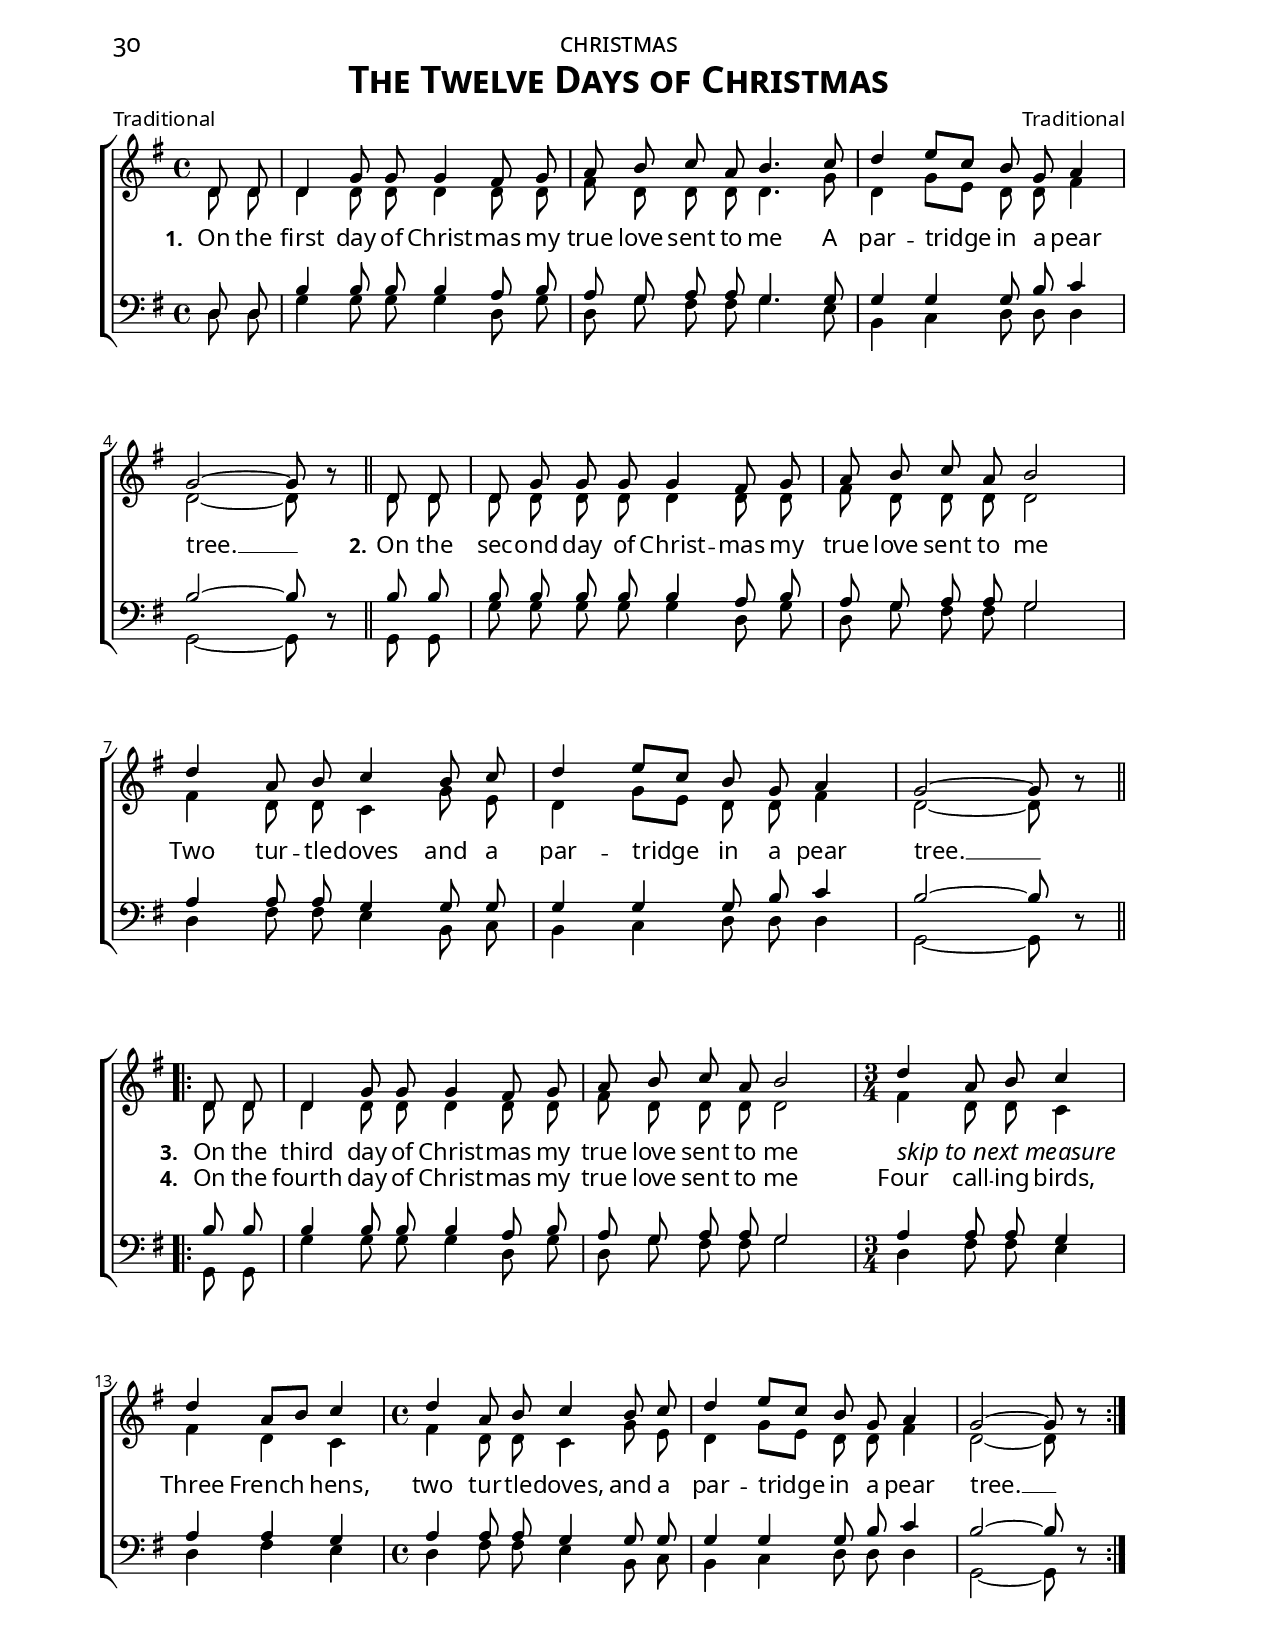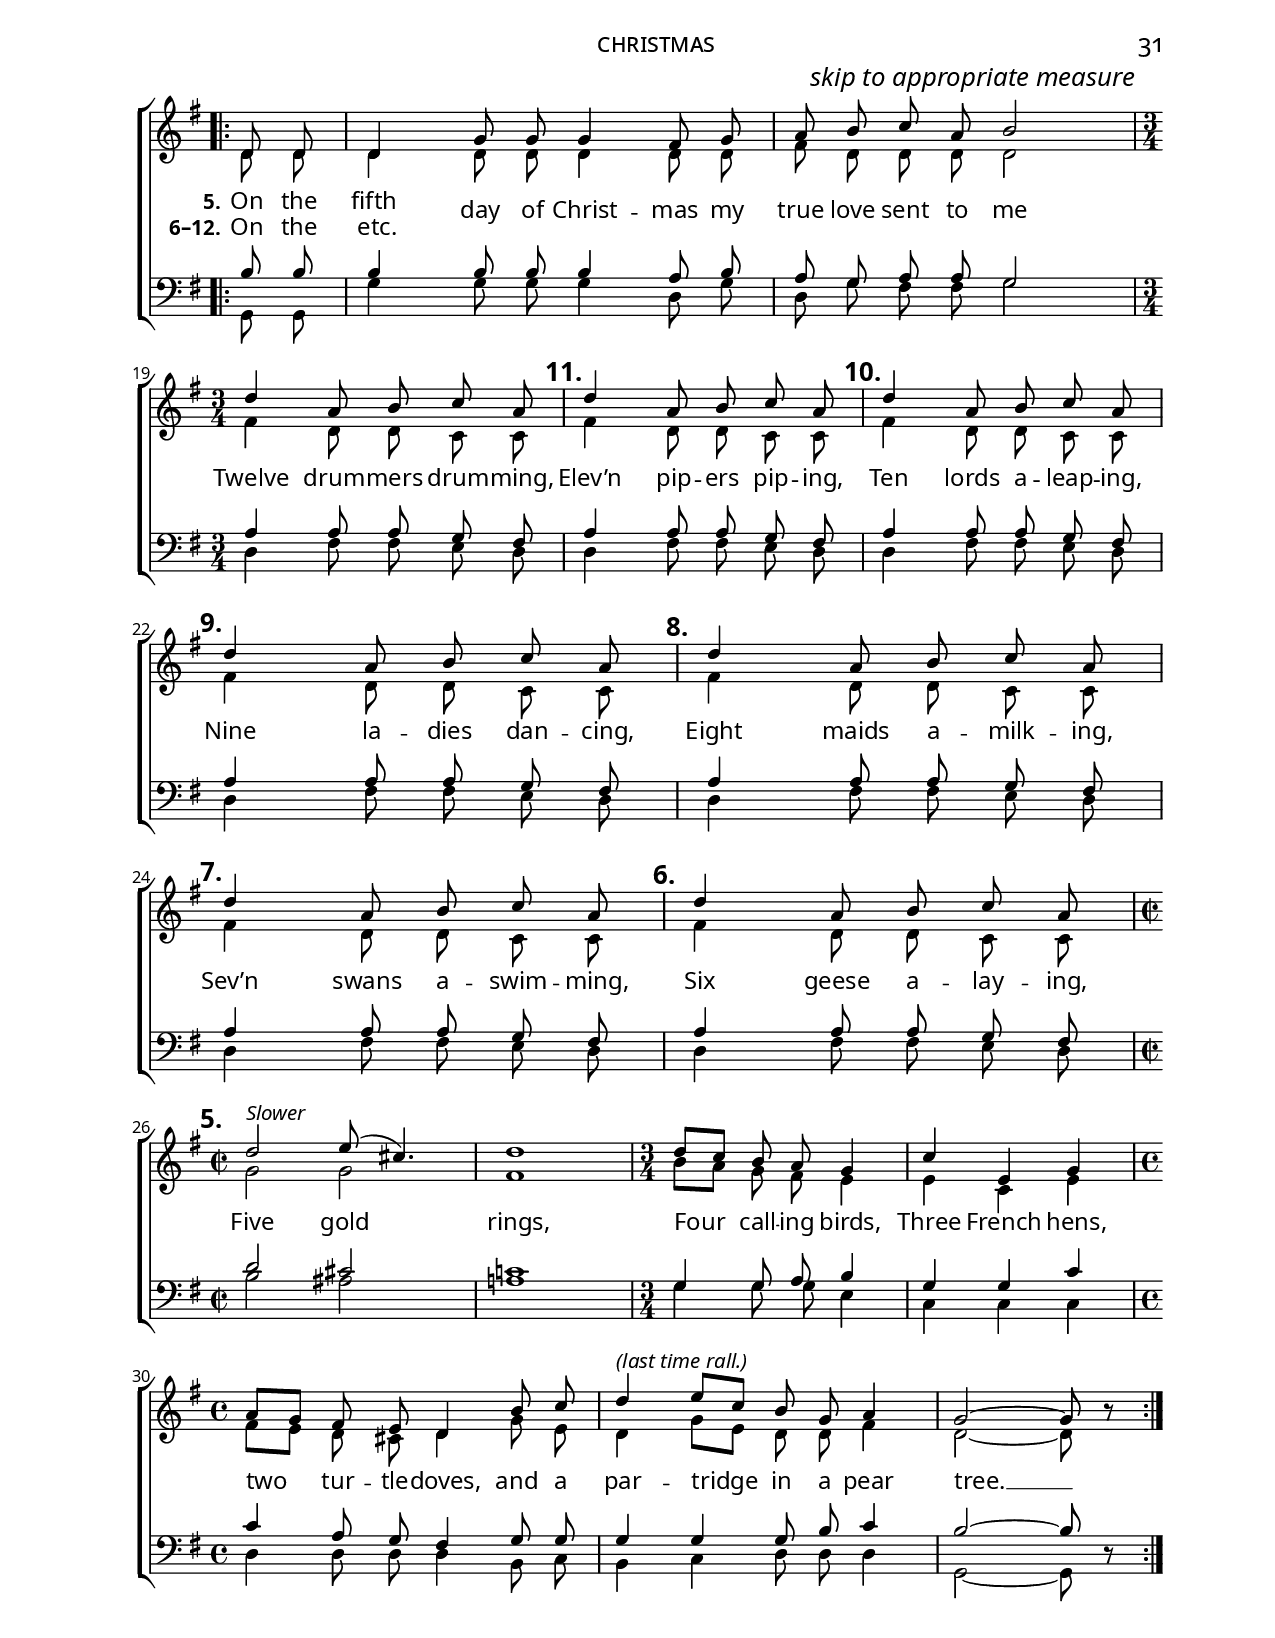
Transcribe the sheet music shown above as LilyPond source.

\version "2.14.2"
\include "util.ly"
#(set-global-staff-size 18) \paper{ #(define fonts (make-pango-font-tree "Garamond Premier Pro" "Garamond Premier Pro" "Garamond Premier Pro" (/ 18 20))) }
\header {
  title = \markup{\override #'(font-name . "Garamond Premier Pro Semibold"){ \abs-fontsize #18 \smallCapsOldStyle"The Twelve Days of Christmas"}}
  poet = \markup\oldStyleNum"Traditional"
  composer = \markup\oldStyleNum"Traditional"
  %arranger = \markup\oldStyleNum"Edited by Benjamin Bloomfield (1984–)"
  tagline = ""
}
\paper {
  %print-all-headers = ##t
  paper-height = 11\in
  paper-width = 8.5\in
  indent = 0\in
  %system-system-spacing = #'((basic-distance . 10) (padding . 0))
  %system-system-spacing =
  %  #'((basic-distance . 0)
  %     (minimum-distance . 0)
  %     (padding . -0.35)
  %     (stretchability . 100))
  ragged-last-bottom = ##f
  ragged-bottom = ##f
  two-sided = ##t
  inner-margin = 1\in
  outer-margin = 0.75\in
  top-margin = 0.26\in
  bottom-margin = 0.25\in
  first-page-number = #030
  print-first-page-number = ##t
  headerLine = \markup{\override #'(font-name . "Garamond Premier Pro") \smallCapsOldStyle"christmas"}
  oddHeaderMarkup = \markup\fill-line{
     \override #'(font-name . "Garamond Premier Pro")\abs-fontsize #12.5
     \combine 
        \fill-line{"" \on-the-fly #print-page-number-check-first
        \oldStylePageNum""
        }
        \fill-line{\headerLine}
  }
  evenHeaderMarkup = \markup {
     \override #'(font-name . "Garamond Premier Pro")\abs-fontsize #12.5
     \combine
        \on-the-fly #print-page-number-check-first
        \oldStylePageNum""
        \fill-line{\headerLine}
  }
}
global = {
  \key g \major
  \time 4/4
  \autoBeamOff
  \override DynamicLineSpanner #'staff-padding = #0.0
  \override DynamicLineSpanner #'Y-extent = #'(-1 . 1)
}

sopMusic = \relative c' {
  \partial 4 d8 d |
  d4 g8 g g4 fis8 g |
  a b c a b4. c8 |
  
  d4 e8[ c] b g a4 | \break
  g2~ g8 b\rest \bar "||"
  d,8 d |
  d8 g g g g4 fis8 g |
  
  a b c a b2 | \break
  d4 a8 b c4 b8 c |
  d4 e8[ c] b g a4 |
  g2~g8 b\rest | \break
  
  \repeat volta 2 {
    d,8 d |
    d4 g8 g g4 fis8 g |
    a b c a b2 |
    \time 3/4 d4 a8 b c4 |
    d4 a8[ b] c4 |
    \time 4/4
    
    d4 a8 b c4 b8 c |
    d4 e8[ c] b g a4 |
    g2~g8 b8\rest |
  }
  \break
  
  %5th verse
    \repeat volta 2 {
    \partial 4 d,8 d |
    d4 g8 g g4 fis8 g |
    a b c a b2 | \break
    \once \override Score.RehearsalMark #'break-visibility = #end-of-line-visible
    \once \override Score.RehearsalMark #'self-alignment-X = #RIGHT
    \mark\markup\italic"skip to appropriate measure"

    
    \time 3/4
    d4 a8 b c a |
    \mark\markup\bold"11."
    d4 a8 b c a |
    \mark\markup\bold"10."
    d4 a8 b c a |
    \mark\markup\bold"9."
    d4 a8 b c a |
    \mark\markup\bold"8."
    d4 a8 b c a |
    \mark\markup\bold"7."
    d4 a8 b c a |
    \mark\markup\bold"6."
    d4 a8 b c a |
    \break
    \time 2/2
    \mark\markup\bold"5."    
    d2^\markup\italic"Slower" e8( cis4.) |
    d1 |
    
    \time 3/4 d8[ c] b a g4 |
    c e, g |
    \time 4/4 a8[ g] fis e d4 b'8 c |
    
    d4^\markup\italic"(last time rall.)" e8[ c] b g a4 |
    \partial 4*3 g2~g8 b8\rest
  }
}
sopWords = \lyricmode {
  
}

altoMusic = \relative c' {
  d8 d |
  d4 d8 d d4 d8 d |
  fis d d d d4. g8 |
  
  d4 g8[ e] d d fis4 |
  d2~d8 s |
  d d |
  d d d d d4 d8 d |
  
  fis d d d d2 |
  fis4 d8 d c4 g'8 e |
  d4 g8[ e] d d fis4 |
  d2~d8 s |
  
  d d |
  d4 d8 d d4 d8 d |
  fis d d d d2 |
  fis4 d8 d c4 |
  fis4 d4 c4 |
  
  fis4 d8 d c4 g'8 e |
  d4 g8[ e] d d fis4 |
  d2~d8 s |
  
  
  %new stuff 5th verse
  d8 d |
  d4 d8 d d4 d8 d |
  fis d d d d2 |
  
  \repeat unfold 7 {fis4 d8 d c c |}
  
  g'2 g |
  fis1 |
  
  b8[ a] g fis e4 |
  e c e |
  fis8[ e] d8 cis d4 g8 e |
  d4 g8[ e] d d fis4 |
  d2~d8 s |
}
dropLyrics =
{
    \override LyricText #'extra-offset = #'(0 . -1.4)
    \override LyricHyphen #'extra-offset = #'(0 . -1.4)
    \override LyricExtender #'extra-offset = #'(0 . -1.4)
}

altoWords = \lyricmode {
  \dropLyricsIV
  \set stanza = #"1. "
  On the first day of Christ -- mas my true love sent to me
  A par -- tridge in a pear tree. __
  \set stanza = #"2."
  On the sec -- ond day of Christ -- mas my true love sent to me
  Two tur -- tle -- doves and a par -- tridge in a pear tree. __
  
  \set stanza = #"3. "
  On the third day of Christ -- mas my true love sent to me
  \markup\italic"skip to next measure" _ _ _
  Three French hens,
  two tur -- tle -- doves, and a par -- tridge in a pear tree. __
  
  \set stanza = #"5."
  On the fifth \dropLyrics day of Christ -- mas my true love sent to me \raiseLyrics
  
  Twelve drum -- mers drum -- ming,
  Elev’n pip -- ers pip -- ing,
  Ten lords a -- leap -- ing,
  Nine la -- dies dan -- cing,
  Eight maids a -- milk -- ing,
  Sev’n swans a -- swim -- ming,
  Six geese a -- lay -- ing,
  
  Five gold rings,
  Four call -- ing birds,
  Three French hens,
  two tur -- tle -- doves, and a par -- tridge in a pear tree. __
  

}
altoWordsII = \lyricmode {
  \dropLyricsIV
%\markup\italic
  \repeat unfold 46 \skip1
  \set stanza = #"4. "
  On the fourth day of Christ -- mas my true love sent to me
  Four call -- ing birds,
  %Three French hens,
  %two tur -- tle -- doves, and a par -- tridge in a pear tree. __
  
  \repeat unfold 15 \skip1
  \set stanza = #"6–12."
  On the "etc."
}
altoWordsIII = \lyricmode {
  \set stanza = #"3. "
  \set ignoreMelismata = ##t
}
altoWordsIV = \lyricmode {
  \set stanza = #"4. "
  \set ignoreMelismata = ##t
}
altoWordsV = \lyricmode {
  \set stanza = #"5. "
  \set ignoreMelismata = ##t
}
altoWordsVI = \lyricmode {
  \set stanza = #"6. "
  \set ignoreMelismata = ##t
}
tenorMusic = \relative c {
  d8 d |
  b'4 b8 b b4 a8 b |
  a g a a g4. g8 |
  
  g4 g g8 b c4 |
  b2~ b8 s |
  b8 b |
  b b b b b4 a8 b |
  
  a g a a g2 |
  a4 a8 a g4 g8 g |
  g4 g g8 b c4 |
  b2~ b8 s |
  
  b8 b |
  b4 b8 b b4 a8 b |
  a g a a g2 |
  a4 a8 a g4 |
  a4 a4 g4 |
  
  a4 a8 a g4 g8 g |
  g4 g g8 b c4 |
  b2~b8 s |
  
  
  %5th verse
  b8 b |
  b4 b8 b b4 a8 b |
  a g a a g2 |
  
  \repeat unfold 7 {a4 a8 a g fis |}
  
  d'2 cis |
  c!1 |
  
  g4 g8 a b4 |
  g g c |
  c a8 g fis4 g8 g
  g4 g g8 b c4 |
  b2~b8 s |
}
tenorWords = \lyricmode {

}

bassMusic = \relative c {
  d8 d |
  g4 g8 g g4 d8 g |
  d g fis fis g4. e8 |
  
  b4 c d8 d d4 |
  g,2~g8 d'\rest |
  g,8 g |
  g' g g g g4 d8 g |
  
  d g fis fis g2 |
  d4 fis8 fis e4 b8 c |
  b4 c d8 d d4 |
  g,2~g8 d'\rest |
  
  g,8 g |
  g'4 g8 g g4 d8 g |
  d g fis fis g2 |
  d4 fis8 fis e4 |
  d4 fis4 e4 |
  
  d fis8 fis e4 b8 c |
  b4 c d8 d d4 |
  g,2~ g8 d'\rest |
  
  %5th verse
  g,8 g |
  g'4 g8 g g4 d8 g |
  d g fis fis g2 |
  
  \repeat unfold 7 {d4 fis8 fis e d |}
  
  b'2 ais |
  a!1 |
  
  g4 g8 g e4 |
  c c c |
  d d8 d d4 b8 c |
  b4 c d8 d d4 |
  g,2~ g8 d'\rest |
}
bassWords = \lyricmode {

}

pianoRH = \relative c' {
  
}
pianoLH = \relative c' {
  
}

\score {
  <<
   \new ChoirStaff <<
    \new Staff = women <<
      \new Voice = "sopranos" { \voiceOne << \global \sopMusic >> }
      \new Voice = "altos" { \voiceTwo << \global \altoMusic >> }
    >>
    \new Lyrics \with { alignAboveContext = #"women" \override VerticalAxisGroup #'nonstaff-relatedstaff-spacing = #'((basic-distance . 1))} \lyricsto "sopranos" \sopWords
    \new Lyrics = "altosVI"  \with { alignBelowContext = #"women" } \lyricsto "altos" \altoWordsVI
    \new Lyrics = "altosV"  \with { alignBelowContext = #"women" } \lyricsto "altos" \altoWordsV
    \new Lyrics = "altosIV"  \with { alignBelowContext = #"women" } \lyricsto "altos" \altoWordsIV
    \new Lyrics = "altosIII"  \with { alignBelowContext = #"women" } \lyricsto "altos" \altoWordsIII
    \new Lyrics = "altosII"  \with { alignBelowContext = #"women" } \lyricsto "altos" \altoWordsII
    \new Lyrics = "altos"  \with { alignBelowContext = #"women" } \lyricsto "altos" \altoWords
   \new Staff = men <<
      \clef bass
      \new Voice = "tenors" { \voiceOne << \global \tenorMusic >> }
      \new Voice = "basses" { \voiceTwo << \global \bassMusic >> }
    >>
    \new Lyrics \with { alignAboveContext = #"men" \override VerticalAxisGroup #'nonstaff-relatedstaff-spacing = #'((basic-distance . 1)) } \lyricsto "tenors" \tenorWords
    \new Lyrics \with { alignBelowContext = #"men" \override VerticalAxisGroup #'nonstaff-relatedstaff-spacing = #'((basic-distance . 1)) } \lyricsto "basses" \bassWords
  >>
%    \new PianoStaff << \new Staff { \new Voice { \pianoRH } } \new Staff { \clef "bass" \pianoLH } >>
  >>
  \layout {
  \context {
    \Lyrics
    \override LyricText #'font-size = #1.3
  }
    \context {
      \Score
      %\override SpacingSpanner #'base-shortest-duration = #(ly:make-moment 1 8)
      %\override SpacingSpanner #'common-shortest-duration = #(ly:make-moment 1 4)
    }
    \context {
      % Remove all empty staves
      % \Staff \RemoveEmptyStaves \override VerticalAxisGroup #'remove-first = ##t
    }
    \context {
      \Lyrics
      \override LyricText #'X-offset = #center-on-word
    }
  }
}

